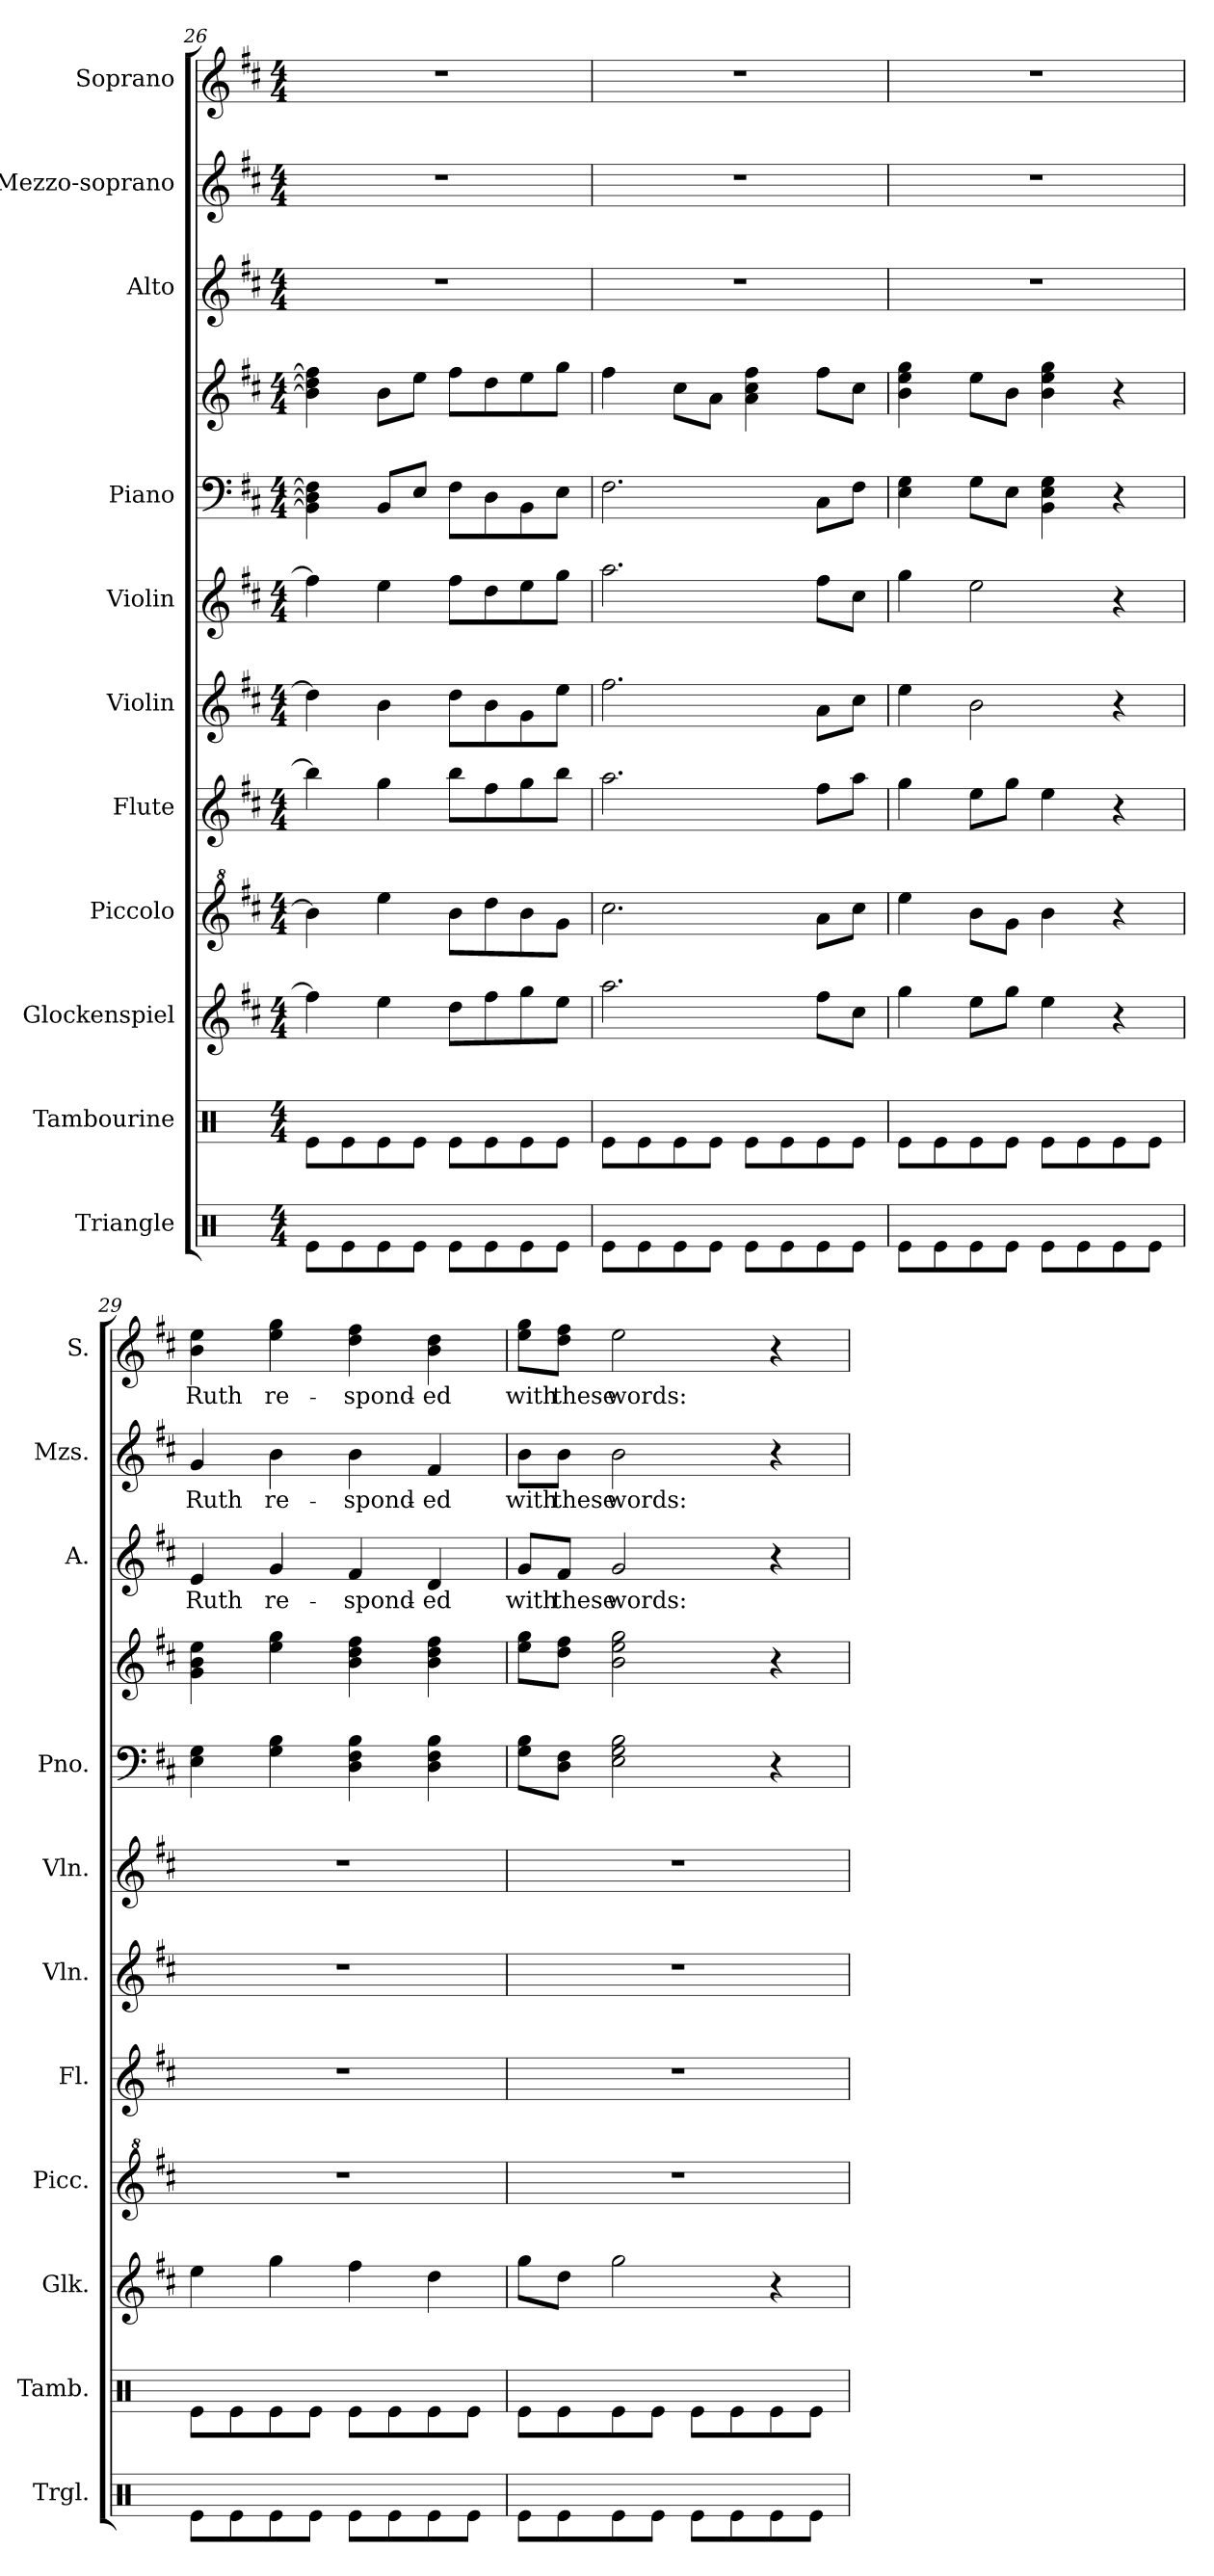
**kern	**kern	**kern	**kern	**kern	**kern	**kern	**kern	**kern	**kern	**text	**kern	**text	**kern	**text
*part11	*part10	*part9	*part8	*part7	*part6	*part5	*part4	*part4	*part3	*part3	*part2	*part2	*part1	*part1
*staff12	*staff11	*staff10	*staff9	*staff8	*staff7	*staff6	*staff5	*staff4	*staff3	*staff3	*staff2	*staff2	*staff1	*staff1
*I"Triangle	*I"Tambourine	*I"Glockenspiel	*I"Piccolo	*I"Flute	*I"Violin	*I"Violin	*I"Piano	*	*I"Alto	*	*I"Mezzo-soprano	*	*I"Soprano	*
*I'Trgl.	*I'Tamb.	*I'Glk.	*I'Picc.	*I'Fl.	*I'Vln.	*I'Vln.	*I'Pno.	*	*I'A.	*	*I'Mzs.	*	*I'S.	*
*clefX	*clefX	*clefG2	*clefG^2	*clefG2	*clefG2	*clefG2	*clefF4	*clefG2	*clefG2	*	*clefG2	*	*clefG2	*
*	*	*ITrd-14c-24	*ITrd-7c-12	*	*	*	*	*	*	*	*	*	*	*
*k[]	*k[]	*k[f#c#]	*k[f#c#]	*k[f#c#]	*k[f#c#]	*k[f#c#]	*k[f#c#]	*k[f#c#]	*k[f#c#]	*	*k[f#c#]	*	*k[f#c#]	*
*M4/4	*M4/4	*M4/4	*M4/4	*M4/4	*M4/4	*M4/4	*M4/4	*M4/4	*M4/4	*	*M4/4	*	*M4/4	*
=26	=26	=26	=26	=26	=26	=26	=26	=26	=26	=26	=26	=26	=26	=26
8Re\L	8Re\L	4ffff#\]	4bbb\]	4bb\]	4dd\]	4ff#\]	4BB\] 4D\] 4F#\]	4b\] 4dd\] 4ff#\]	1r	.	1r	.	1r	.
8Re\	8Re\	.	.	.	.	.	.	.	.	.	.	.	.	.
8Re\	8Re\	4eeee\	4eeee\	4gg\	4b\	4ee\	8BB/L	8b\L	.	.	.	.	.	.
8Re\J	8Re\J	.	.	.	.	.	8E/J	8ee\J	.	.	.	.	.	.
8Re\L	8Re\L	8dddd\L	8bbb\L	8bb\L	8dd\L	8ff#\L	8F#\L	8ff#\L	.	.	.	.	.	.
8Re\	8Re\	8ffff#\	8dddd\	8ff#\	8b\	8dd\	8D\	8dd\	.	.	.	.	.	.
8Re\	8Re\	8gggg\	8bbb\	8gg\	8g\	8ee\	8BB\	8ee\	.	.	.	.	.	.
8Re\J	8Re\J	8eeee\J	8ggg\J	8bb\J	8ee\J	8gg\J	8E\J	8gg\J	.	.	.	.	.	.
=27	=27	=27	=27	=27	=27	=27	=27	=27	=27	=27	=27	=27	=27	=27
8Re\L	8Re\L	2.aaaa\	2.cccc#\	2.aa\	2.ff#\	2.aa\	2.F#\	4ff#\	1r	.	1r	.	1r	.
8Re\	8Re\	.	.	.	.	.	.	.	.	.	.	.	.	.
8Re\	8Re\	.	.	.	.	.	.	8cc#\L	.	.	.	.	.	.
8Re\J	8Re\J	.	.	.	.	.	.	8a\J	.	.	.	.	.	.
8Re\L	8Re\L	.	.	.	.	.	.	4a\ 4cc#\ 4ff#\	.	.	.	.	.	.
8Re\	8Re\	.	.	.	.	.	.	.	.	.	.	.	.	.
8Re\	8Re\	8ffff#\L	8aaa\L	8ff#\L	8a\L	8ff#\L	8C#\L	8ff#\L	.	.	.	.	.	.
8Re\J	8Re\J	8cccc#\J	8cccc#\J	8aa\J	8cc#\J	8cc#\J	8F#\J	8cc#\J	.	.	.	.	.	.
=28	=28	=28	=28	=28	=28	=28	=28	=28	=28	=28	=28	=28	=28	=28
8Re\L	8Re\L	4gggg\	4eeee\	4gg\	4ee\	4gg\	4E\ 4G\	4b\ 4ee\ 4gg\	1r	.	1r	.	1r	.
8Re\	8Re\	.	.	.	.	.	.	.	.	.	.	.	.	.
8Re\	8Re\	8eeee\L	8bbb\L	8ee\L	2b\	2ee\	8G\L	8ee\L	.	.	.	.	.	.
8Re\J	8Re\J	8gggg\J	8ggg\J	8gg\J	.	.	8E\J	8b\J	.	.	.	.	.	.
8Re\L	8Re\L	4eeee\	4bbb\	4ee\	.	.	4BB\ 4E\ 4G\	4b\ 4ee\ 4gg\	.	.	.	.	.	.
8Re\	8Re\	.	.	.	.	.	.	.	.	.	.	.	.	.
8Re\	8Re\	4r	4r	4r	4r	4r	4r	4r	.	.	.	.	.	.
8Re\J	8Re\J	.	.	.	.	.	.	.	.	.	.	.	.	.
!!LO:PB:g=z
=29	=29	=29	=29	=29	=29	=29	=29	=29	=29	=29	=29	=29	=29	=29
8Re\L	8Re\L	4eeee\	1r	1r	1r	1r	4E\ 4G\	4g\ 4b\ 4ee\	4e/	Ruth	4g/	Ruth	4b\ 4ee\	Ruth
8Re\	8Re\	.	.	.	.	.	.	.	.	.	.	.	.	.
8Re\	8Re\	4gggg\	.	.	.	.	4G\ 4B\	4ee\ 4gg\	4g/	re-	4b\	re-	4ee\ 4gg\	re-
8Re\J	8Re\J	.	.	.	.	.	.	.	.	.	.	.	.	.
8Re\L	8Re\L	4ffff#\	.	.	.	.	4D\ 4F#\ 4B\	4b\ 4dd\ 4ff#\	4f#/	-spond-	4b\	-spond-	4dd\ 4ff#\	-spond-
8Re\	8Re\	.	.	.	.	.	.	.	.	.	.	.	.	.
8Re\	8Re\	4dddd\	.	.	.	.	4D\ 4F#\ 4B\	4b\ 4dd\ 4ff#\	4d/	-ed	4f#/	-ed	4b\ 4dd\	-ed
8Re\J	8Re\J	.	.	.	.	.	.	.	.	.	.	.	.	.
=30	=30	=30	=30	=30	=30	=30	=30	=30	=30	=30	=30	=30	=30	=30
8Re\L	8Re\L	8gggg\L	1r	1r	1r	1r	8G\ 8B\L	8ee\ 8gg\L	8g/L	with	8b\L	with	8ee\ 8gg\L	with
8Re\	8Re\	8dddd\J	.	.	.	.	8D\ 8F#\J	8dd\ 8ff#\J	8f#/J	these	8b\J	these	8dd\ 8ff#\J	these
8Re\	8Re\	2gggg\	.	.	.	.	2E\ 2G\ 2B\	2b\ 2ee\ 2gg\	2g/	words:	2b\	words:	2ee\	words:
8Re\J	8Re\J	.	.	.	.	.	.	.	.	.	.	.	.	.
8Re\L	8Re\L	.	.	.	.	.	.	.	.	.	.	.	.	.
8Re\	8Re\	.	.	.	.	.	.	.	.	.	.	.	.	.
8Re\	8Re\	4r	.	.	.	.	4r	4r	4r	.	4r	.	4r	.
8Re\J	8Re\J	.	.	.	.	.	.	.	.	.	.	.	.	.
=	=	=	=	=	=	=	=	=	=	=	=	=	=	=
*-	*-	*-	*-	*-	*-	*-	*-	*-	*-	*-	*-	*-	*-	*-
